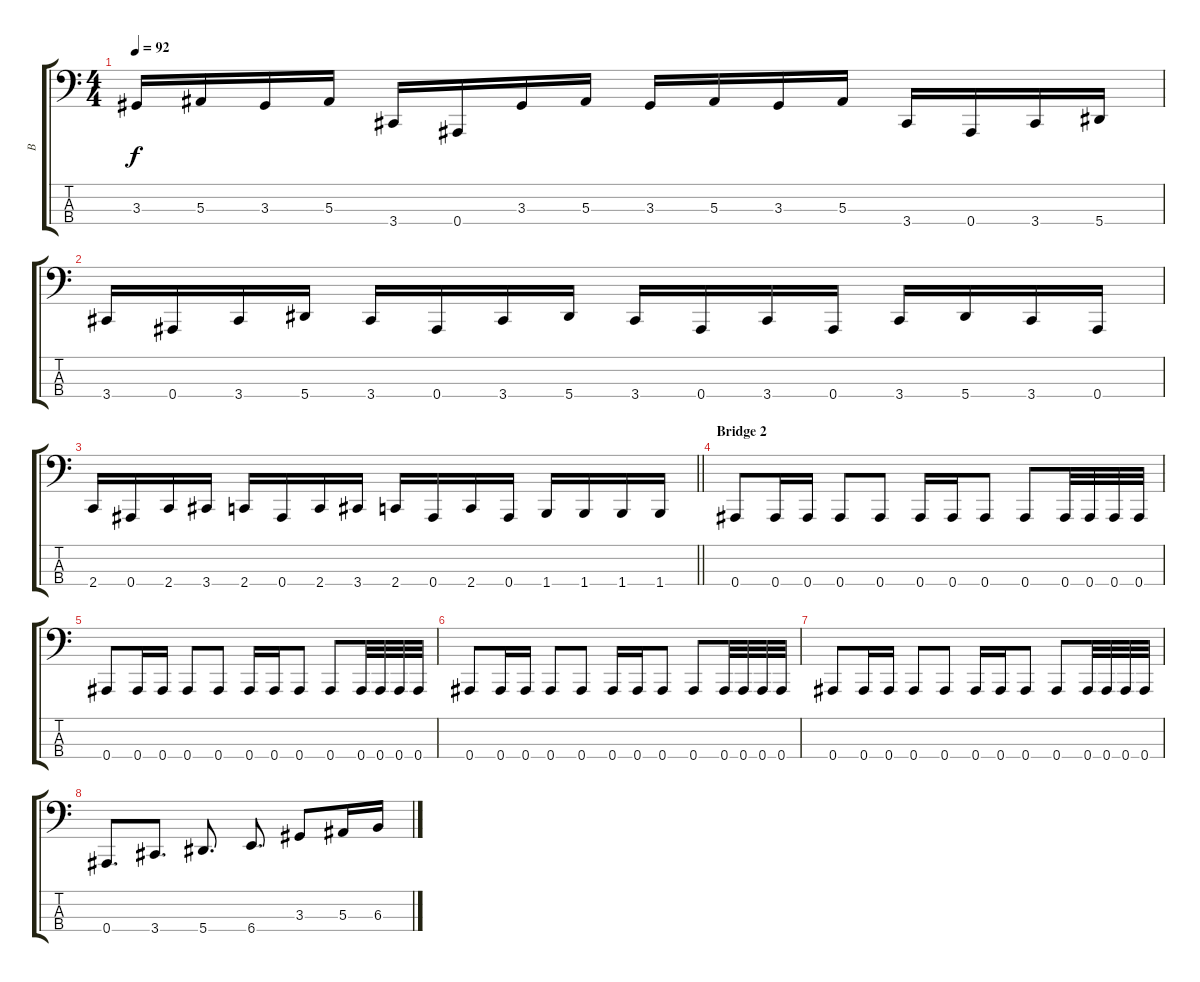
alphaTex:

\track ("B" "B") {instrument electricbassfinger}
\staff {score tabs}
\tuning (Eb2 Bb1 F1 Bb0) {hide}
\ts (4 4)
\tempo 92
\clef f4
\ks c
3.3.16{dy f} 5.3.16 3.3.16 5.3.16 3.4.16 0.4.16 3.3.16 5.3.16 3.3.16 5.3.16 3.3.16 5.3.16 3.4.16 0.4.16 3.4.16 5.4.16 |
3.4.16 0.4.16 3.4.16 5.4.16 3.4.16 0.4.16 3.4.16 5.4.16 3.4.16 0.4.16 3.4.16 0.4.16 3.4.16 5.4.16 3.4.16 0.4.16 |
\barLineRight lightlight
2.4.16 0.4.16 2.4.16 3.4.16 2.4.16 0.4.16 2.4.16 3.4.16 2.4.16 0.4.16 2.4.16 0.4.16 1.4.16 1.4.16 1.4.16 1.4.16 |
\section ("" "Bridge 2")
0.4.8 0.4.16 0.4.16 0.4.8 0.4.8 0.4.16 0.4.16 0.4.8 0.4.8 0.4.32 0.4.32 0.4.32 0.4.32 |
0.4.8 0.4.16 0.4.16 0.4.8 0.4.8 0.4.16 0.4.16 0.4.8 0.4.8 0.4.32 0.4.32 0.4.32 0.4.32 |
0.4.8 0.4.16 0.4.16 0.4.8 0.4.8 0.4.16 0.4.16 0.4.8 0.4.8 0.4.32 0.4.32 0.4.32 0.4.32 |
0.4.8 0.4.16 0.4.16 0.4.8 0.4.8 0.4.16 0.4.16 0.4.8 0.4.8 0.4.32 0.4.32 0.4.32 0.4.32 |
0.4.8{d} 3.4.8{d} 5.4.8{d} 6.4.8{d} 3.3.8 5.3.16 6.3.16
